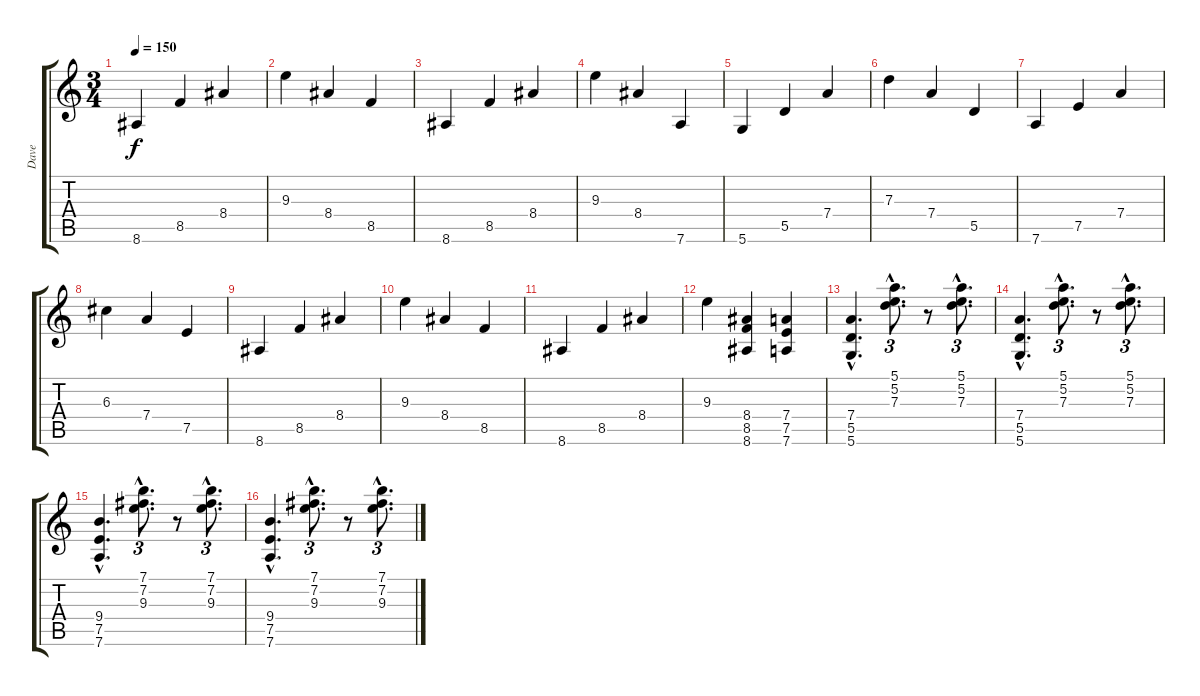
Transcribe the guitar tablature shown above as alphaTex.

\track ("Dave" "Dave") {instrument acousticguitarnylon}
\staff {score tabs}
\tuning (E4 B3 G3 D3 A2 D2) {hide}
\ts (3 4)
\tempo 150
\clef g2
\ks c
8.6.4{dy f} 8.5.4 8.4.4 |
9.3.4 8.4.4 8.5.4 |
8.6.4 8.5.4 8.4.4 |
9.3.4 8.4.4 7.6.4 |
5.6.4 5.5.4 7.4.4 |
7.3.4 7.4.4 5.5.4 |
7.6.4 7.5.4 7.4.4 |
6.3.4 7.4.4 7.5.4 |
8.6.4 8.5.4 8.4.4 |
9.3.4 8.4.4 8.5.4 |
8.6.4 8.5.4 8.4.4 |
9.3.4 (8.4 8.5 8.6).4 (7.4 7.5 7.6).4 |
(7.4{hac} 5.5{hac} 5.6{hac}).4{d} (5.1{hac} 5.2{hac} 7.3{hac}).8{d tu (3 2)} r.8 (5.1{hac} 5.2{hac} 7.3{hac}).8{d tu (3 2)} |
(7.4{hac} 5.5{hac} 5.6{hac}).4{d} (5.1{hac} 5.2{hac} 7.3{hac}).8{d tu (3 2)} r.8 (5.1{hac} 5.2{hac} 7.3{hac}).8{d tu (3 2)} |
(9.4{hac} 7.5{hac} 7.6{hac}).4{d} (7.1{hac} 7.2{hac} 9.3{hac}).8{d tu (3 2)} r.8 (7.1{hac} 7.2{hac} 9.3{hac}).8{d tu (3 2)} |
(9.4{hac} 7.5{hac} 7.6{hac}).4{d} (7.1{hac} 7.2{hac} 9.3{hac}).8{d tu (3 2)} r.8 (7.1{hac} 7.2{hac} 9.3{hac}).8{d tu (3 2)}
